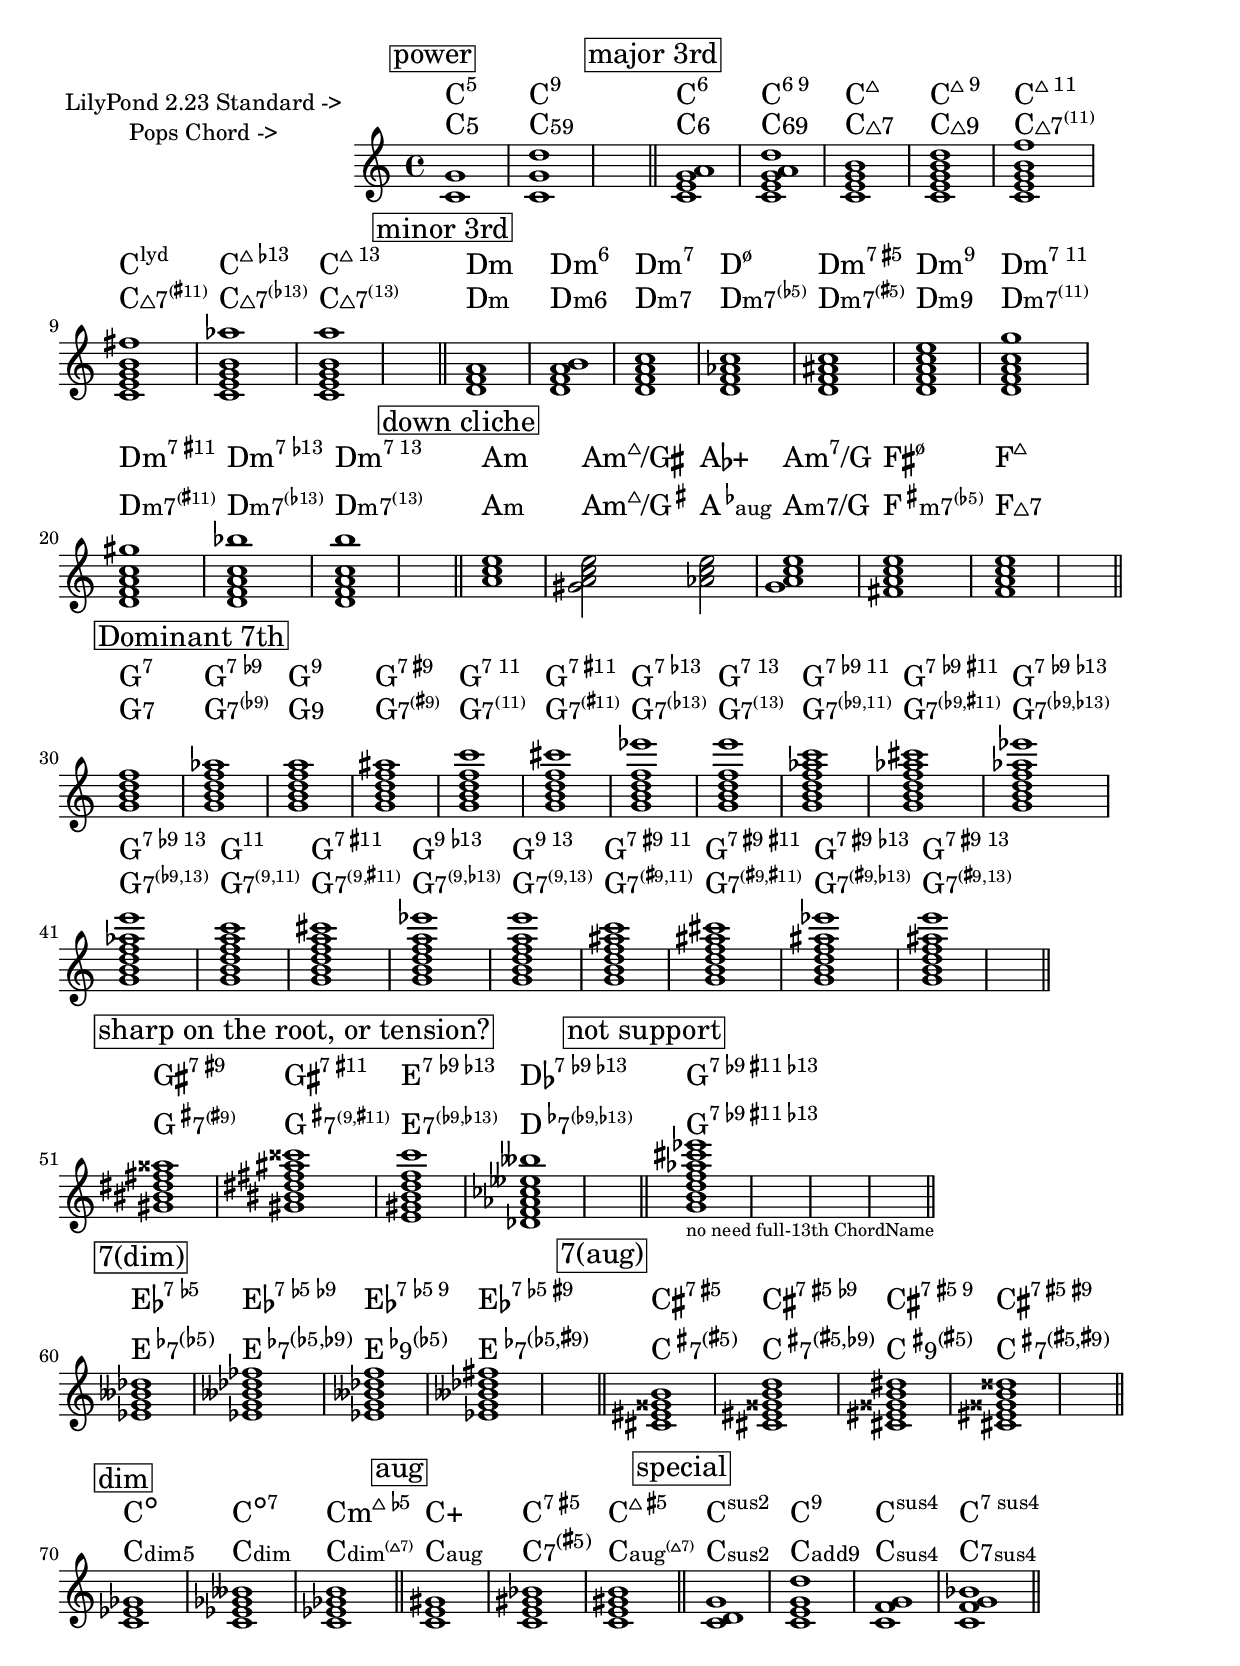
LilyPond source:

\version "2.23.12"
\version "2.23.12"

% コードモディファイヤーのマークアップをカスタマイズする。

%% modification of the procedure "chordRootNamer", Pops Chord Name
%%---- Definition of chord alterations -------
%%  (based on https://github.com/artemispax/lilyscores)
#(define (popsChordRootNamer pitch majmin)  ;majmin is a required argument for "chordNamer", but not used here
  (let* ((alt (ly:pitch-alteration pitch)))
    (make-line-markup
      (list
        (make-simple-markup
          (vector-ref #("C" "D" "E" "F" "G" "A" "B")
            (ly:pitch-notename pitch)))
        (if (= alt 0)      ; alteration ?
          (markup "")      ; do nothing
          (make-line-markup ; markup sharp or flat
            (list
              (make-hspace-markup (if (= alt FLAT) 0.5 0.5))
              (make-fontsize-markup -2.5
                (make-raise-markup 1.2 (alteration->text-accidental-markup alt))
              )
              (make-hspace-markup (if (= alt SHARP) 0.2 0.1))
            ))
        )
      )
    )
  )
)

%% modification of the procedure "chordRootNamer", Roman Number Degree Chord Name
%% works only C Major. so need "translate to c" block on outside.
#(define (CMajDegreeNamer pitch majmin)  ;majmin is a required argument for "chordNamer", but not used here
  (let* ((alt (ly:pitch-alteration pitch)))
    (make-line-markup
      (list
        (if (= alt 0)      ; alteration ?
          (markup "")      ; do nothing
          (make-line-markup ; markup sharp or flat
            (list
              (make-hspace-markup (if (= alt FLAT) 0.5 0.5))
              (make-fontsize-markup -2.5
                (make-raise-markup 1.2 (alteration->text-accidental-markup alt))
              )
              (make-hspace-markup (if (= alt SHARP) 0.2 0.1))
            ))
        )
        (make-simple-markup
          (vector-ref #("I" "II" "III" "IV" "V" "VI" "VII")
            (ly:pitch-notename pitch)))
      )
    )
  )
)


%accSharp = \markup { \super \sharp }
%accFlat  = \markup { \super \flat }
accSharp = \markup { \musicglyph "accidentals.sharp.figbass" }
accFlat = \markup { \musicglyph "accidentals.flat.figbass" }

popsChordExceptMarkup = {
% power
  <c g>1-\markup		{ \fontsize #-1.5 { "5" } } % :5
  <c g d'>1-\markup		{ \fontsize #-2.5 { "59" } } % :5.9
  <c e g d'>1-\markup		{ \fontsize #-2.5 { "add9" } } % ?

% major 3rd
  <c e g a>1-\markup		{ \fontsize #-1.5 { "6" } } % :6
  <c e g a d'>1-\markup		{ \fontsize #-1.5 { "69" } } % :6.9
  <c e g b>1-\markup		{ \fontsize #-1.5 { #whiteTriangleMarkup "7" } } % :maj7
  <c e g b d'>1-\markup		{ \fontsize #-1.5 { #whiteTriangleMarkup "9" } } % :maj9
  <c e g b f'>1-\markup		{ \fontsize #-1.5 { #whiteTriangleMarkup "7" \super { "(11)" } } } % :maj7.11
  <c e g b fis'>1-\markup	{ \fontsize #-1.5 { #whiteTriangleMarkup "7" \super { "(" \accSharp "11)" } } } % :maj7.11+
  <c e g b as'>1-\markup	{ \fontsize #-1.5 { #whiteTriangleMarkup "7" \super { "(" \accFlat "13)" } } } % :maj7.13-
  <c e g b a'>1-\markup		{ \fontsize #-1.5 { #whiteTriangleMarkup "7" \super { "(13)" } } } % :maj7.13

% minor 3rd
  <c es g>1-\markup		{ \fontsize #-1.5 { "m" } } % :m
  <c es g a>1-\markup		{ \fontsize #-1.5 { "m6" } } % :m.6
  <c es g bes>1-\markup		{ \fontsize #-1.5 { "m7" } } % :m7
  <c es ges bes>1-\markup	{ \fontsize #-1.5 { "m7" \super { "(" \accFlat "5)" } } } % :m7.5-
  <c es gis bes>1-\markup	{ \fontsize #-1.5 { "m7" \super { "(" \accSharp "5)" } } } % :m7.5+
  <c es g bes d'>1-\markup	{ \fontsize #-1.5 { "m9" } } % :m9
  <c es g bes f'>1-\markup	{ \fontsize #-1.5 { "m7" \super { "(11)" } } } % :m7.11
  <c es g bes fis'>1-\markup	{ \fontsize #-1.5 { "m7" \super { "(" \accSharp "11)" } } } % :m7.11+
  <c es g bes as'>1-\markup	{ \fontsize #-1.5 { "m7" \super { "(" \accFlat "13)" } } } % :m7.13-
  <c es g bes a'>1-\markup	{ \fontsize #-1.5 { "m7" \super { "(13)" } } } % :m7.13
  <c es g b'>1-\markup		{ \fontsize #-1.5 { "m7" \super { "(maj7)" } } } % :m.maj7

% dominant 7th
  <c e g bes>1-\markup		{ \fontsize #-1.5 { "7" } } % :7
  <c e g bes d'>1-\markup	{ \fontsize #-1.5 { "9" } } % :9
  <c e g bes des'>1-\markup	{ \fontsize #-1.5 { "7" \super { "(" \accFlat "9)" } } } % :9-
  <c e g bes dis'>1-\markup	{ \fontsize #-1.5 { "7" \super { "(" \accSharp "9)" } } } % :9+
  <c e g bes f'>1-\markup	{ \fontsize #-1.5 { "7" \super { "(11)" } } } % :7.11
  <c e g bes fis'>1-\markup	{ \fontsize #-1.5 { "7" \super { "(" \accSharp "11)" } } } % :7.11+
  <c e g bes as'>1-\markup	 { \fontsize #-1.5 { "7" \super { "(" \accFlat "13)" } } } % :7.13-
  <c e g bes a'>1-\markup	 { \fontsize #-1.5 { "7" \super { "(13)" } } } % :7.13
  <c e g bes d' f'>1-\markup	 { \fontsize #-1.5 { "7" \super { "(9,11)" } } } % :9.13
  <c e g bes d' fis'>1-\markup	 { \fontsize #-1.5 { "7" \super { "(9," \accSharp "11)" } } } % :9.11+
  <c e g bes d' as'>1-\markup	 { \fontsize #-1.5 { "7" \super { "(9," \accFlat "13)" } } } % :9.13-
  <c e g bes d' a'>1-\markup	 { \fontsize #-1.5 { "7" \super { "(9,13)" } } } % :9.13
  <c e g bes des' f'>1-\markup   { \fontsize #-1.5 { "7" \super { "(" \accFlat "9,11)" } } } % :9-.11
  <c e g bes des' fis'>1-\markup { \fontsize #-1.5 { "7" \super { "(" \accFlat "9," \accSharp "11)" } } } % :9-.11+
  <c e g bes des' as'>1-\markup	 { \fontsize #-1.5 { "7" \super { "(" \accFlat "9," \accFlat "13)" } } } % :9-.13-
  <c e g bes des' a'>1-\markup	 { \fontsize #-1.5 { "7" \super { "(" \accFlat "9,13)" } } } % :9-.13
  <c e g bes dis' f'>1-\markup   { \fontsize #-1.5 { "7" \super { "(" \accSharp "9,11)" } } } % :9+.11
  <c e g bes dis' fis'>1-\markup { \fontsize #-1.5 { "7" \super { "(" \accSharp "9," \accSharp "11)" } } } % :9+.11+
  <c e g bes dis' as'>1-\markup	 { \fontsize #-1.5 { "7" \super { "(" \accSharp "9," \accFlat "13)" } } } % :9+.13-
  <c e g bes dis' a'>1-\markup	 { \fontsize #-1.5 { "7" \super { "(" \accSharp "9,13)" } } } % :9+.13
  %% I don't need "g1:9-.11+.13-" etc.

% dominant 7th -5
  <c e ges bes>1-\markup	{ \fontsize #-1.5 { "7" } \super { "(" \accFlat "5)" } } % :7.5-
  <c e ges bes d'>1-\markup	{ \fontsize #-1.5 { "9" } \super { "(" \accFlat "5)" } } % :9.5-
  <c e ges bes des'>1-\markup	{ \fontsize #-1.5 { "7" } \super { "(" \accFlat "5," \accFlat "9)" } } % :9-.5-
  <c e ges bes dis'>1-\markup	{ \fontsize #-1.5 { "7" } \super { "(" \accFlat "5," \accSharp "9)" } } % :9+.5-

% dominant 7th +5
  <c e gis bes>1-\markup	{ \fontsize #-1.5 { "7" } \super { "(" \accSharp "5)" } } % :7.5+  :aug7
  <c e gis bes d'>1-\markup	{ \fontsize #-1.5 { "9" } \super { "(" \accSharp "5)" } } % :9.5+
  <c e gis bes des'>1-\markup	{ \fontsize #-1.5 { "7" } \super { "(" \accSharp "5," \accFlat "9)" } } % :9-.5+
  <c e gis bes dis'>1-\markup	{ \fontsize #-1.5 { "7" } \super { "(" \accSharp "5," \accSharp "9)" } } % :9+.5+

% diminish
  <c es ges>1-\markup		{ \fontsize #-2.5 { "dim5" } } % :dim
  <c es ges beses>1-\markup	{ \fontsize #-2.5 { "dim" } } % :dim7
  <c es ges b>1-\markup		{ \fontsize #-2.5 { "dim" \super { "(" #whiteTriangleMarkup "7)" } } }

% augument
  <c e gis>1-\markup		{ \fontsize #-2.5 { "aug" } } % :aug
  <c e gis b>1-\markup		{ \fontsize #-2.5 { "aug" \super { "(" #whiteTriangleMarkup "7)" } } }

% suspended
  <c d g>1-\markup		{ \fontsize #-3 { "sus2" } }
  <c f g>1-\markup		{ \fontsize #-3 { "sus4" } }
  <c f g bes>1-\markup		{ \fontsize #-1.5 { "7" } \fontsize #-3 { "sus4" }}

}

popsChordExcept = #(append
  (sequential-music-to-chord-exceptions popsChordExceptMarkup #t)
  ignatzekExceptions)

\layout {
  \override ChordName.font-family = #'roman
  \override ChordName.font-size = #2.0
  \context {
    \ChordNames

    chordRootNamer = #popsChordRootNamer  % update the chord names
    %%chordRootNamer = #CMajDegreeNamer   % update the chord names

    chordNameExceptions = #popsChordExcept  % update the chord exceptions
  }
}





myChord = \chordmode
{
  \key c \major

  \mark \markup \box {"power"}
  c1:5 c1:5.9
  s1 \bar "||"

  \mark \markup \box {"major 3rd"}
  c1:6 c1:6.9  c1:maj7 c1:maj9 c1:maj7.11 c1:maj7.11+ c1:maj7.13- c1:maj7.13
  s1 \bar "||"

  \mark \markup \box {"minor 3rd"}
  d1:m d1:m6 d1:m7 d1:m7.5- d1:m7.5+ d1:m9 d1:m7.11 d1:m7.11+ d1:m7.13- d1:m7.13
  s1 \bar "||"

  \mark \markup \box {"down cliche"}
  a1:m  a2:m7+/gis as2:aug  a1:m7/g fis1:m7.5- f1:maj7
  s1 \bar "||"

  \mark \markup \box {"Dominant 7th"}
  g1:7 g1:9- g1:9 g1:9+ g1:7.11 g1:7.11+ g1:7.13- g1:7.13
  g1:9-.11 g1:9-.11+ g1:9-.13- g1:9-.13
  g1:9.11 g1:9.11+ g1:9.13- g1:9.13
  g1:9+.11 g1:9+.11+ g1:9+.13- g1:9+.13
  s1 \bar "||"

  \break
  \mark \markup \box {"sharp on the root, or tension?"}
  gis1:9+ gis1:11+ e1:9-.13- des1:9-.13-
  s1 \bar "||"

  \mark \markup \box {"not support"}
  g1:9-.11+.13-_\markup { \fontsize #-2 {"no need full-13th ChordName"}}
  s1 s1 s1 \bar "||"

  \break
  \mark \markup \box {"7(dim)"}
  es1:7.5- es1:9-.5- es1:9.5- es1:9+.5-
  s1 \bar "||"
  \mark \markup \box {"7(aug)"}
  cis1:7.5+ cis1:9-.5+ cis1:9.5+ cis1:9+.5+
  s1 \bar "||"

  \mark \markup \box {"dim"}
  c1:dim c1:dim7 <c' es' ges' b'>1
  \bar "||"
  \mark \markup \box {"aug"}
  c1:aug c1:aug7 <c' e' gis' b'>1
  \bar "||"

  \mark \markup \box {"special"}
  <c' d' g'>1  <c' e' g' d''>1 <c' f' g'>1 <c' f' g' bes'>1 
  \bar "||"
}


\score {
  \transpose c c {
    <<
      \new ChordNames
      \with {
	chordRootNamer = #note-name->markup
	chordNameExceptions = #ignatzekExceptions
      }
      \chordmode {
	\set instrumentName = #"LilyPond 2.23 Standard ->"
	\myChord
      }

      \new ChordNames
      \chordmode {
	\set instrumentName = #"Pops Chord ->"
	\myChord
      }

      \new Voice
      \myChord
    >>
  }

  \layout {
    indent = 50\mm
    ragged-right = ##t

    \context {
      \ChordNames
      \consists "Instrument_name_engraver"
    }
  }
}
